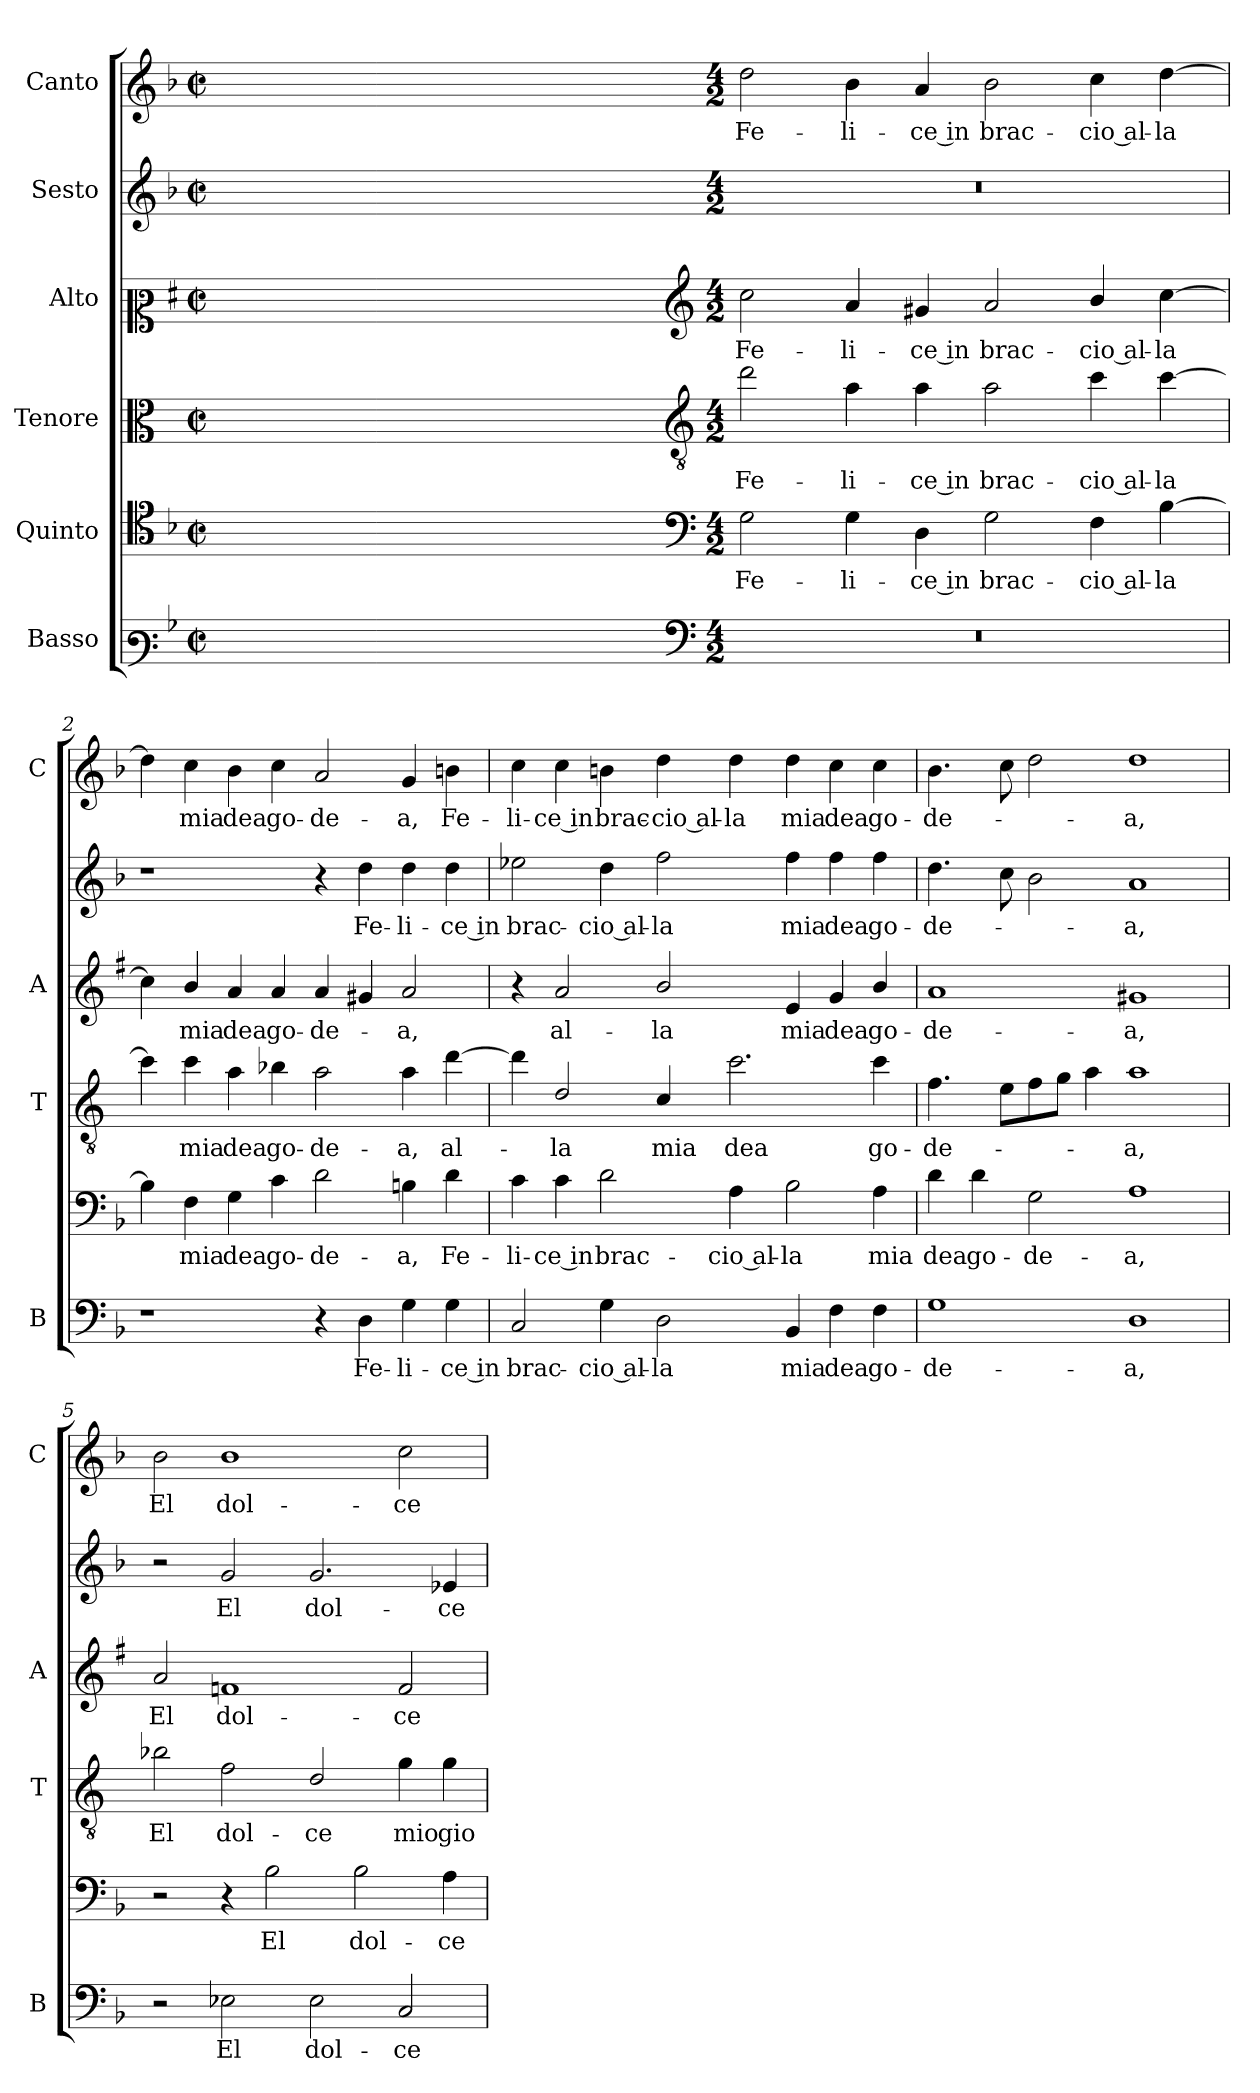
**kern	**text	**kern	**text	**kern	**text	**kern	**text	**kern	**text	**kern	**text
*part6	*part6	*part5	*part5	*part4	*part4	*part3	*part3	*part2	*part2	*part1	*part1
*staff6	*staff6	*staff5	*staff5	*staff4	*staff4	*staff3	*staff3	*staff2	*staff2	*staff1	*staff1
*I"Basso	*	*I"Quinto	*	*I"Tenore	*	*I"Alto	*	*I"Sesto	*	*I"Canto	*
*I'B	*	*	*	*I'T	*	*I'A	*	*	*	*I'C	*
*clefF3	*	*clefC4	*	*clefC3	*	*clefC2	*	*clefG2	*	*clefG2	*
*	*	*	*	*ITrd4c7	*	*ITrd1c2	*	*	*	*	*
*k[b-]	*	*k[b-]	*	*k[b-]	*	*k[b-]	*	*k[b-]	*	*k[b-]	*
*F:	*	*F:	*	*F:	*	*F:	*	*F:	*	*F:	*
*M2/2	*	*M2/2	*	*M2/2	*	*M2/2	*	*M2/2	*	*M2/2	*
*met(c|)	*	*met(c|)	*	*met(c|)	*	*met(c|)	*	*met(c|)	*	*met(c|)	*
=	=	=	=	=	=	=	=	=	=	=	=
1ryy	.	1ryy	.	1ryy	.	1ryy	.	1ryy	.	1ryy	.
=1X-	=1X-	=1X-	=1X-	=1X-	=1X-	=1X-	=1X-	=1X-	=1X-	=1X-	=1X-
4ryy	.	4ryy	.	4ryy	.	4ryy	.	4ryy	.	4ryy	.
4ryy	.	4ryy	.	4ryy	.	4ryy	.	4ryy	.	4ryy	.
4ryy	.	4ryy	.	4ryy	.	4ryy	.	4ryy	.	4ryy	.
4ryy	.	4ryy	.	4ryy	.	4ryy	.	4ryy	.	4ryy	.
=1-	=1-	=1-	=1-	=1-	=1-	=1-	=1-	=1-	=1-	=1-	=1-
*clefF4	*	*clefF4	*	*clefGv2	*	*clefG2	*	*	*	*	*
*M4/2	*	*M4/2	*	*M4/2	*	*M4/2	*	*M4/2	*	*M4/2	*
!	!	!	!LO:LY:b	!	!LO:LY:b	!	!LO:LY:b	!	!	!	!LO:LY:b
0r	.	2G\	Fe-	2g\	Fe-	2b-\	Fe-	0r	.	2dd\	Fe-
!	!	!	!LO:LY:b	!	!LO:LY:b	!	!LO:LY:b	!	!	!	!LO:LY:b
.	.	4G\	-li-	4d\	-li-	4g/	-li-	.	.	4b-\	-li-
!	!	!	!LO:LY:b	!	!LO:LY:b	!	!LO:LY:b	!	!	!	!LO:LY:b
.	.	4D\	-ce in	4d\	-ce in	4f#X/	-ce in	.	.	4a/	-ce in
!	!	!	!LO:LY:b	!	!LO:LY:b	!	!LO:LY:b	!	!	!	!LO:LY:b
.	.	2G\	brac-	2d\	brac-	2g/	brac-	.	.	2b-\	brac-
!	!	!	!LO:LY:b	!	!LO:LY:b	!	!LO:LY:b	!	!	!	!LO:LY:b
.	.	4F\	-cio al-	4f\	-cio al-	4a/	-cio al-	.	.	4cc\	-cio al-
!	!	!	!LO:LY:b	!	!LO:LY:b	!	!LO:LY:b	!	!	!	!LO:LY:b
.	.	[4B-\	-la	[4f\	-la	[4b-\	-la	.	.	[4dd\	-la
=2	=2	=2	=2	=2	=2	=2	=2	=2	=2	=2	=2
1r	.	4B-\]	.	4f\]	.	4b-\]	.	1r	.	4dd\]	.
!	!	!	!LO:LY:b	!	!LO:LY:b	!	!LO:LY:b	!	!	!	!LO:LY:b
.	.	4F\	mia	4f\	mia	4a/	mia	.	.	4cc\	mia
!	!	!	!LO:LY:b	!	!LO:LY:b	!	!LO:LY:b	!	!	!	!LO:LY:b
.	.	4G\	dea	4d\	dea	4g/	dea	.	.	4b-\	dea
!	!	!	!LO:LY:b	!	!LO:LY:b	!	!LO:LY:b	!	!	!	!LO:LY:b
.	.	4c\	go-	4e-X\	go-	4g/	go-	.	.	4cc\	go-
!	!	!	!LO:LY:b	!	!LO:LY:b	!	!LO:LY:b	!	!	!	!LO:LY:b
4r	.	2d\	-de-	2d\	-de-	4g/	-de-	4r	.	2a/	-de-
!	!LO:LY:b	!	!	!	!	!	!	!	!LO:LY:b	!	!
4D\	Fe-	.	.	.	.	4f#X/	.	4dd\	Fe-	.	.
!	!LO:LY:b	!	!LO:LY:b	!	!LO:LY:b	!	!LO:LY:b	!	!LO:LY:b	!	!LO:LY:b
4G\	-li-	4Bn\	-a,	4d\	-a,	2g/	-a,	4dd\	-li-	4g/	-a,
!	!LO:LY:b	!	!LO:LY:b	!	!LO:LY:b	!	!	!	!LO:LY:b	!	!LO:LY:b
4G\	-ce in	4d\	Fe-	[4g\	al-	.	.	4dd\	-ce in	4bn\	Fe-
=3	=3	=3	=3	=3	=3	=3	=3	=3	=3	=3	=3
!	!LO:LY:b	!	!LO:LY:b	!	!	!	!	!	!LO:LY:b	!	!LO:LY:b
2C/	brac-	4c\	-li-	4g\]	.	4r	.	2ee-X\	brac-	4cc\	-li-
!	!	!	!LO:LY:b	!	!LO:LY:b	!	!LO:LY:b	!	!	!	!LO:LY:b
.	.	4c\	-ce in	2G/	-la	2g/	al-	.	.	4cc\	-ce in
!	!LO:LY:b	!	!LO:LY:b	!	!	!	!	!	!LO:LY:b	!	!LO:LY:b
4G\	-cio al-	2d\	brac-	.	.	.	.	4dd\	-cio al-	4bn\	brac-
!	!LO:LY:b	!	!	!	!LO:LY:b	!	!LO:LY:b	!	!LO:LY:b	!	!LO:LY:b
2D\	-la	.	.	4F/	mia	2a/	-la	2ff\	-la	4dd\	-cio al-
!	!	!	!LO:LY:b	!	!LO:LY:b	!	!	!	!	!	!LO:LY:b
.	.	4A\	-cio al-	2.f\	dea	.	.	.	.	4dd\	-la
!	!LO:LY:b	!	!LO:LY:b	!	!	!	!LO:LY:b	!	!LO:LY:b	!	!LO:LY:b
4BB-/	mia	2B-\	-la	.	.	4d/	mia	4ff\	mia	4dd\	mia
!	!LO:LY:b	!	!	!	!	!	!LO:LY:b	!	!LO:LY:b	!	!LO:LY:b
4F\	dea	.	.	.	.	4f/	dea	4ff\	dea	4cc\	dea
!	!LO:LY:b	!	!LO:LY:b	!	!LO:LY:b	!	!LO:LY:b	!	!LO:LY:b	!	!LO:LY:b
4F\	go-	4A\	mia	4f\	go-	4a/	go-	4ff\	go-	4cc\	go-
!!LO:LB:g=z
=4	=4	=4	=4	=4	=4	=4	=4	=4	=4	=4	=4
!	!LO:LY:b	!	!LO:LY:b	!	!LO:LY:b	!	!LO:LY:b	!	!LO:LY:b	!	!LO:LY:b
1G	-de-	4d\	dea	4.B-\	-de-	1g	-de-	4.dd\	-de-	4.b-\	-de-
!	!	!	!LO:LY:b	!	!	!	!	!	!	!	!
.	.	4d\	go-	.	.	.	.	.	.	.	.
.	.	.	.	8A\L	.	.	.	8cc\	.	8cc\	.
!	!	!	!LO:LY:b	!	!	!	!	!	!	!	!
.	.	2G\	-de-	8B-\	.	.	.	2b-\	.	2dd\	.
.	.	.	.	8c\J	.	.	.	.	.	.	.
.	.	.	.	4d\	.	.	.	.	.	.	.
!	!LO:LY:b	!	!LO:LY:b	!	!LO:LY:b	!	!LO:LY:b	!	!LO:LY:b	!	!LO:LY:b
1D	-a,	1A	-a,	1d	-a,	1f#X	-a,	1a	-a,	1dd	-a,
=5	=5	=5	=5	=5	=5	=5	=5	=5	=5	=5	=5
!	!	!	!	!	!LO:LY:b	!	!LO:LY:b	!	!	!	!LO:LY:b
2r	.	2r	.	2e-X\	El	2g/	El	2r	.	2b-\	El
!	!LO:LY:b	!	!	!	!LO:LY:b	!	!LO:LY:b	!	!LO:LY:b	!	!LO:LY:b
2E-X\	El	4r	.	2B-\	dol-	1e-X	dol-	2g/	El	1b-	dol-
!	!	!	!LO:LY:b	!	!	!	!	!	!	!	!
.	.	2B-\	El	.	.	.	.	.	.	.	.
!	!LO:LY:b	!	!	!	!LO:LY:b	!	!	!	!LO:LY:b	!	!
2E-\	dol-	.	.	2G/	-ce	.	.	2.g/	dol-	.	.
!	!	!	!LO:LY:b	!	!	!	!	!	!	!	!
.	.	2B-\	dol-	.	.	.	.	.	.	.	.
!	!LO:LY:b	!	!	!	!LO:LY:b	!	!LO:LY:b	!	!	!	!LO:LY:b
2C/	-ce	.	.	4c\	mio	2e-/	-ce	.	.	2cc\	-ce
!	!	!	!LO:LY:b	!	!LO:LY:b	!	!	!	!LO:LY:b	!	!
.	.	4A\	-ce	4c\	gio-	.	.	4e-X/	-ce	.	.
=	=	=	=	=	=	=	=	=	=	=	=
*-	*-	*-	*-	*-	*-	*-	*-	*-	*-	*-	*-
